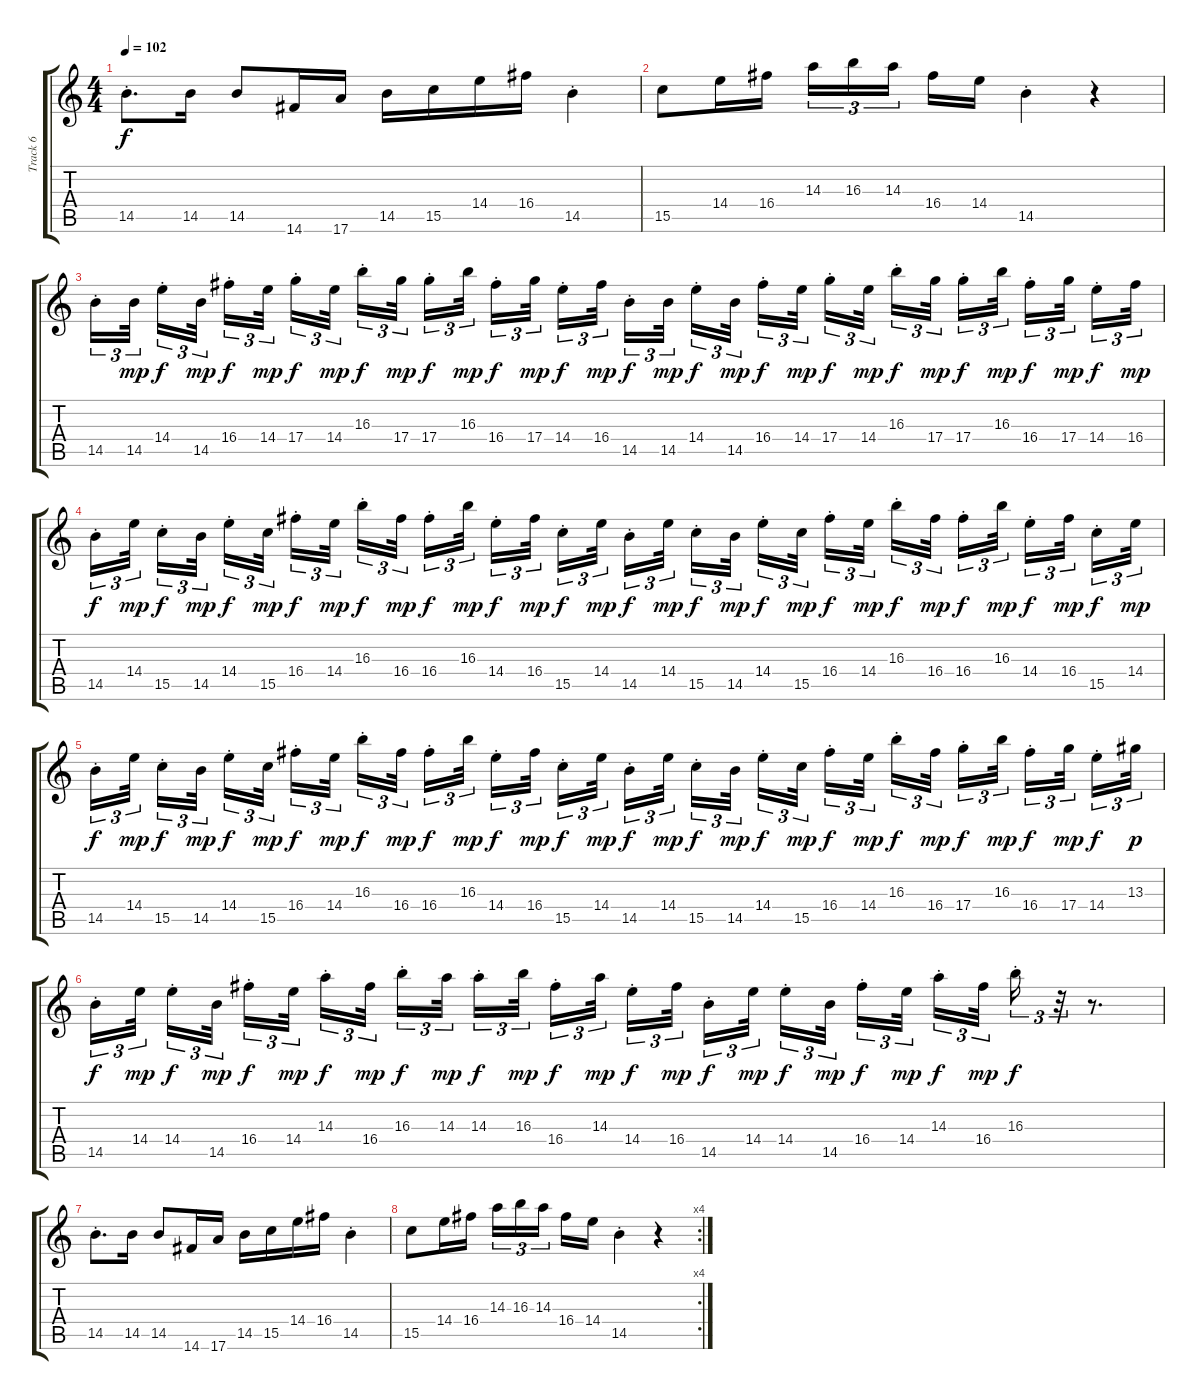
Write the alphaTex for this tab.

\track ("Track 6" "Track 6") {instrument electricguitarclean}
\staff {score tabs}
\tuning (E4 B3 G3 D3 A2 E2) {hide}
\ts (4 4)
\tempo 102
\clef g2
\ks c
14.5{st}.8{d dy f} 14.5.16 14.5.8 14.6.16 17.6.16 14.5.16 15.5.16 14.4.16 16.4.16 14.5{st}.4 |
15.5.8 14.4.16 16.4.16 14.3.16{tu (3 2)} 16.3.16{tu (3 2)} 14.3.16{tu (3 2) beam splitsecondary} 16.4.16 14.4.16 14.5{st}.4 r.4 |
14.5{st}.16{tu (3 2)} 14.5.32{tu (3 2) dy mp beam splitsecondary} 14.4{st}.16{tu (3 2) dy f} 14.5.32{tu (3 2) dy mp beam splitsecondary} 16.4{st}.16{tu (3 2) dy f} 14.4.32{tu (3 2) dy mp beam splitsecondary} 17.4{st}.16{tu (3 2) dy f} 14.4.32{tu (3 2) dy mp} 16.3{st}.16{tu (3 2) dy f} 17.4.32{tu (3 2) dy mp beam splitsecondary} 17.4{st}.16{tu (3 2) dy f} 16.3.32{tu (3 2) dy mp beam splitsecondary} 16.4{st}.16{tu (3 2) dy f} 17.4.32{tu (3 2) dy mp beam splitsecondary} 14.4{st}.16{tu (3 2) dy f} 16.4.32{tu (3 2) dy mp} 14.5{st}.16{tu (3 2) dy f} 14.5.32{tu (3 2) dy mp beam splitsecondary} 14.4{st}.16{tu (3 2) dy f} 14.5.32{tu (3 2) dy mp beam splitsecondary} 16.4{st}.16{tu (3 2) dy f} 14.4.32{tu (3 2) dy mp beam splitsecondary} 17.4{st}.16{tu (3 2) dy f} 14.4.32{tu (3 2) dy mp} 16.3{st}.16{tu (3 2) dy f} 17.4.32{tu (3 2) dy mp beam splitsecondary} 17.4{st}.16{tu (3 2) dy f} 16.3.32{tu (3 2) dy mp beam splitsecondary} 16.4{st}.16{tu (3 2) dy f} 17.4.32{tu (3 2) dy mp beam splitsecondary} 14.4{st}.16{tu (3 2) dy f} 16.4.32{tu (3 2) dy mp} |
14.5{st}.16{tu (3 2) dy f} 14.4.32{tu (3 2) dy mp beam splitsecondary} 15.5{st}.16{tu (3 2) dy f} 14.5.32{tu (3 2) dy mp beam splitsecondary} 14.4{st}.16{tu (3 2) dy f} 15.5.32{tu (3 2) dy mp beam splitsecondary} 16.4{st}.16{tu (3 2) dy f} 14.4.32{tu (3 2) dy mp} 16.3{st}.16{tu (3 2) dy f} 16.4.32{tu (3 2) dy mp beam splitsecondary} 16.4{st}.16{tu (3 2) dy f} 16.3.32{tu (3 2) dy mp beam splitsecondary} 14.4{st}.16{tu (3 2) dy f} 16.4.32{tu (3 2) dy mp beam splitsecondary} 15.5{st}.16{tu (3 2) dy f} 14.4.32{tu (3 2) dy mp} 14.5{st}.16{tu (3 2) dy f} 14.4.32{tu (3 2) dy mp beam splitsecondary} 15.5{st}.16{tu (3 2) dy f} 14.5.32{tu (3 2) dy mp beam splitsecondary} 14.4{st}.16{tu (3 2) dy f} 15.5.32{tu (3 2) dy mp beam splitsecondary} 16.4{st}.16{tu (3 2) dy f} 14.4.32{tu (3 2) dy mp} 16.3{st}.16{tu (3 2) dy f} 16.4.32{tu (3 2) dy mp beam splitsecondary} 16.4{st}.16{tu (3 2) dy f} 16.3.32{tu (3 2) dy mp beam splitsecondary} 14.4{st}.16{tu (3 2) dy f} 16.4.32{tu (3 2) dy mp beam splitsecondary} 15.5{st}.16{tu (3 2) dy f} 14.4.32{tu (3 2) dy mp} |
14.5{st}.16{tu (3 2) dy f} 14.4.32{tu (3 2) dy mp beam splitsecondary} 15.5{st}.16{tu (3 2) dy f} 14.5.32{tu (3 2) dy mp beam splitsecondary} 14.4{st}.16{tu (3 2) dy f} 15.5.32{tu (3 2) dy mp beam splitsecondary} 16.4{st}.16{tu (3 2) dy f} 14.4.32{tu (3 2) dy mp} 16.3{st}.16{tu (3 2) dy f} 16.4.32{tu (3 2) dy mp beam splitsecondary} 16.4{st}.16{tu (3 2) dy f} 16.3.32{tu (3 2) dy mp beam splitsecondary} 14.4{st}.16{tu (3 2) dy f} 16.4.32{tu (3 2) dy mp beam splitsecondary} 15.5{st}.16{tu (3 2) dy f} 14.4.32{tu (3 2) dy mp} 14.5{st}.16{tu (3 2) dy f} 14.4.32{tu (3 2) dy mp beam splitsecondary} 15.5{st}.16{tu (3 2) dy f} 14.5.32{tu (3 2) dy mp beam splitsecondary} 14.4{st}.16{tu (3 2) dy f} 15.5.32{tu (3 2) dy mp beam splitsecondary} 16.4{st}.16{tu (3 2) dy f} 14.4.32{tu (3 2) dy mp} 16.3{st}.16{tu (3 2) dy f} 16.4.32{tu (3 2) dy mp beam splitsecondary} 17.4{st}.16{tu (3 2) dy f} 16.3.32{tu (3 2) dy mp beam splitsecondary} 16.4{st}.16{tu (3 2) dy f} 17.4.32{tu (3 2) dy mp beam splitsecondary} 14.4{st}.16{tu (3 2) dy f} 13.3.32{tu (3 2) dy p} |
14.5{st}.16{tu (3 2) dy f} 14.4.32{tu (3 2) dy mp beam splitsecondary} 14.4{st}.16{tu (3 2) dy f} 14.5.32{tu (3 2) dy mp beam splitsecondary} 16.4{st}.16{tu (3 2) dy f} 14.4.32{tu (3 2) dy mp beam splitsecondary} 14.3{st}.16{tu (3 2) dy f} 16.4.32{tu (3 2) dy mp} 16.3{st}.16{tu (3 2) dy f} 14.3.32{tu (3 2) dy mp beam splitsecondary} 14.3{st}.16{tu (3 2) dy f} 16.3.32{tu (3 2) dy mp beam splitsecondary} 16.4{st}.16{tu (3 2) dy f} 14.3.32{tu (3 2) dy mp beam splitsecondary} 14.4{st}.16{tu (3 2) dy f} 16.4.32{tu (3 2) dy mp} 14.5{st}.16{tu (3 2) dy f} 14.4.32{tu (3 2) dy mp beam splitsecondary} 14.4{st}.16{tu (3 2) dy f} 14.5.32{tu (3 2) dy mp beam splitsecondary} 16.4{st}.16{tu (3 2) dy f} 14.4.32{tu (3 2) dy mp beam splitsecondary} 14.3{st}.16{tu (3 2) dy f} 16.4.32{tu (3 2) dy mp} 16.3{st}.16{tu (3 2) dy f} r.32{tu (3 2)} r.8{d} |
14.5{st}.8{d} 14.5.16 14.5.8 14.6.16 17.6.16 14.5.16 15.5.16 14.4.16 16.4.16 14.5{st}.4 |
\rc 4
15.5.8 14.4.16 16.4.16 14.3.16{tu (3 2)} 16.3.16{tu (3 2)} 14.3.16{tu (3 2) beam splitsecondary} 16.4.16 14.4.16 14.5{st}.4 r.4
